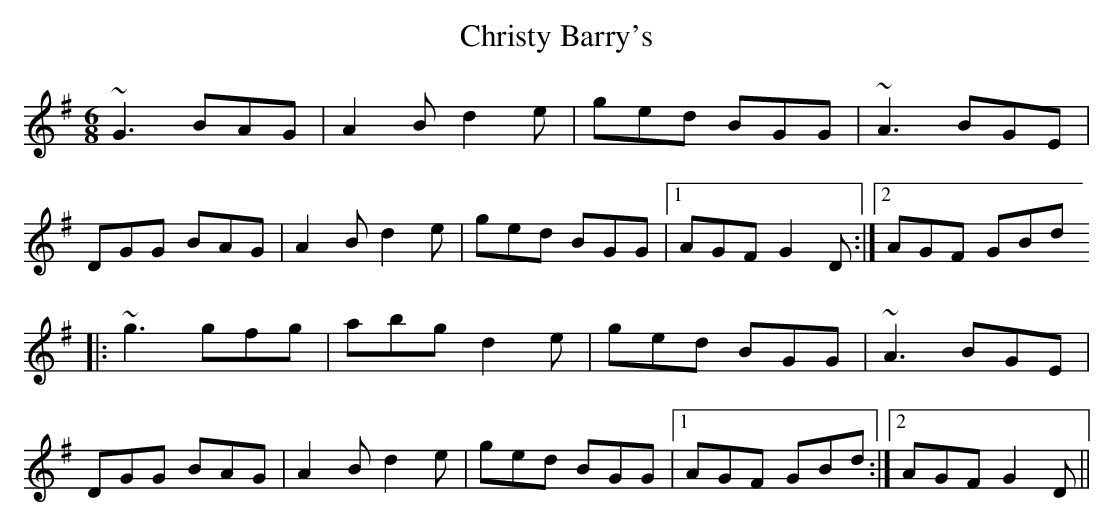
X:1
T:Christy Barry's
M:6/8
L:1/8
K:G
~G3 BAG|A2B d2e|ged BGG|~A3 BGE|!
DGG BAG|A2B d2e|ged BGG|1 AGF G2D:|2 AGF GBd !
|:~g3 gfg|abg d2e|ged BGG|~A3 BGE|!
DGG BAG|A2B d2e|ged BGG|1 AGF GBd:|2 AGF G2D||!
